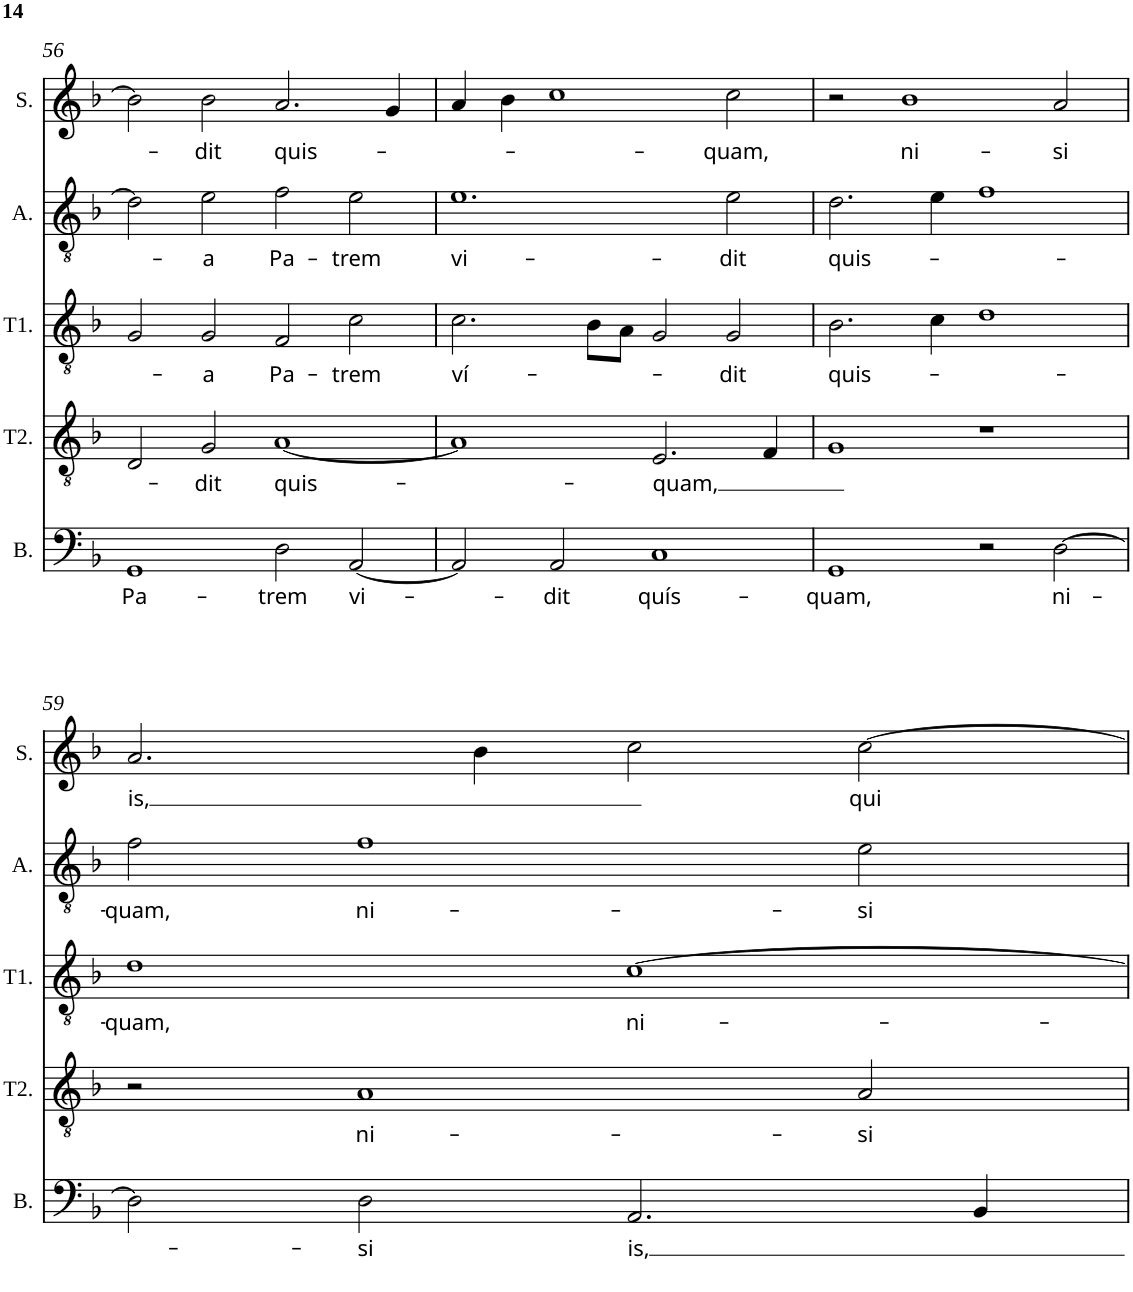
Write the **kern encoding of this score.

**kern	**text	**kern	**text	**kern	**text	**kern	**text	**kern	**text
*part5	*part5	*part4	*part4	*part3	*part3	*part2	*part2	*part1	*part1
*staff5	*staff5	*staff4	*staff4	*staff3	*staff3	*staff2	*staff2	*staff1	*staff1
*I"B.	*	*I"T2.	*	*I"T1.	*	*I"A.	*	*I"S.	*
*I'B.	*	*I'T2.	*	*I'T1.	*	*I'A.	*	*I'S.	*
!!LO:PB:g=z
*clefF4	*	*clefGv2	*	*clefGv2	*	*clefGv2	*	*clefG2	*
*k[b-]	*	*k[b-]	*	*k[b-]	*	*k[b-]	*	*k[b-]	*
*F:	*	*F:	*	*F:	*	*F:	*	*F:	*
*M4/2	*	*M4/2	*	*M4/2	*	*M4/2	*	*M4/2	*
=56	=56	=56	=56	=56	=56	=56	=56	=56	=56
!	!LO:LY:b	!	!	!	!	!	!	!	!
1GG	Pa-	2D/	.	2G/	.	2d\]	.	2b-\]	.
!	!	!	!LO:LY:b	!	!LO:LY:b	!	!LO:LY:b	!	!LO:LY:b
.	.	2G/	-dit	2G/	-a	2e\	-a	2b-\	-dit
!	!LO:LY:b	!	!LO:LY:b	!	!LO:LY:b	!	!LO:LY:b	!	!LO:LY:b
2D\	-trem	[1A	quis-	2F/	Pa-	2f\	Pa-	2.a/	quis-
!	!LO:LY:b	!	!	!	!LO:LY:b	!	!LO:LY:b	!	!
[2AA/	vi-	.	.	2c\	-trem	2e\	-trem	.	.
.	.	.	.	.	.	.	.	4g/	.
=57	=57	=57	=57	=57	=57	=57	=57	=57	=57
!	!	!	!	!	!LO:LY:b	!	!LO:LY:b	!	!
2AA/]	.	1A]	.	2.c\	ví-	1.e	vi-	4a/	.
.	.	.	.	.	.	.	.	4b-\	.
!	!LO:LY:b	!	!	!	!	!	!	!	!
2AA/	-dit	.	.	.	.	.	.	1cc	.
.	.	.	.	8B-\L	.	.	.	.	.
.	.	.	.	8A\J	.	.	.	.	.
!	!LO:LY:b	!	!LO:LY:b	!	!	!	!	!	!
1C	quís-	2.E/	-quam,	2G/	.	.	.	.	.
!	!	!	!	!	!LO:LY:b	!	!LO:LY:b	!	!LO:LY:b
.	.	.	.	2G/	-dit	2e\	-dit	2cc\	-quam,
.	.	4F/	.	.	.	.	.	.	.
=58	=58	=58	=58	=58	=58	=58	=58	=58	=58
!	!LO:LY:b	!	!	!	!LO:LY:b	!	!LO:LY:b	!	!
1GG	-quam,	1G	.	2.B-\	quis-	2.d\	quis-	2r	.
!	!	!	!	!	!	!	!	!	!LO:LY:b
.	.	.	.	.	.	.	.	1b-	ni-
.	.	.	.	4c\	.	4e\	.	.	.
2r	.	1r	.	1d	.	1f	.	.	.
!	!LO:LY:b	!	!	!	!	!	!	!	!LO:LY:b
[2D\	ni-	.	.	.	.	.	.	2a/	-si
!!LO:LB:g=z
=59	=59	=59	=59	=59	=59	=59	=59	=59	=59
!	!	!	!	!	!LO:LY:b	!	!LO:LY:b	!	!LO:LY:b
2D\]	.	2r	.	1d	-quam,	2f\	-quam,	2.a/	is,
!	!LO:LY:b	!	!LO:LY:b	!	!	!	!LO:LY:b	!	!
2D\	-si	1A	ni-	.	.	1f	ni-	.	.
.	.	.	.	.	.	.	.	4b-\	.
!	!LO:LY:b	!	!	!	!LO:LY:b	!	!	!	!
2.AA/	is,	.	.	[1c	ni-	.	.	2cc\	.
!	!	!	!LO:LY:b	!	!	!	!LO:LY:b	!	!LO:LY:b
.	.	2A/	-si	.	.	2e\	-si	[2cc\	qui
4BB-/	.	.	.	.	.	.	.	.	.
=	=	=	=	=	=	=	=	=	=
*-	*-	*-	*-	*-	*-	*-	*-	*-	*-
